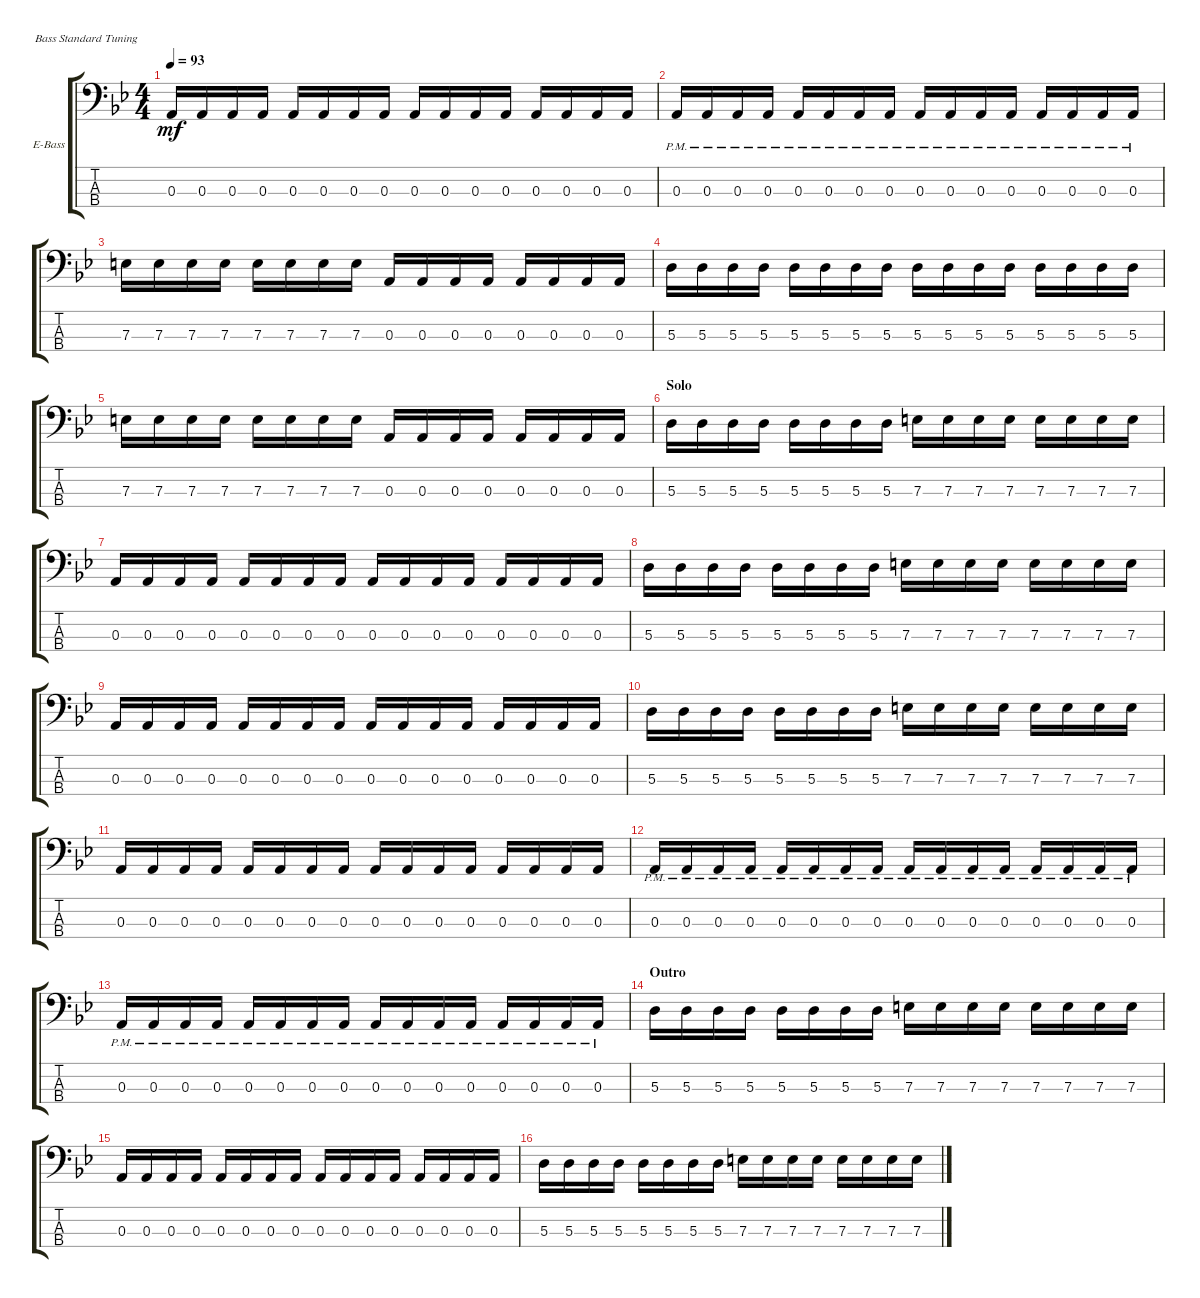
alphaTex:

\defaultSystemsLayout 4
\bracketExtendMode groupsimilarinstruments
\firstSystemTrackNameOrientation horizontal
\otherSystemsTrackNameOrientation horizontal
\track ("Electric Bass" "E-Bass") {instrument electricbassfinger}
\staff {score tabs}
\tuning (G2 D2 A1 E1)
\ts (4 4)
\tempo 93
\clef f4
\ks bb
0.3.16{dy mf} 0.3.16 0.3.16 0.3.16 0.3.16 0.3.16 0.3.16 0.3.16 0.3.16 0.3.16 0.3.16 0.3.16 0.3.16 0.3.16 0.3.16 0.3.16 |
0.3{pm}.16 0.3{pm}.16 0.3{pm}.16 0.3{pm}.16 0.3{pm}.16 0.3{pm}.16 0.3{pm}.16 0.3{pm}.16 0.3{pm}.16 0.3{pm}.16 0.3{pm}.16 0.3{pm}.16 0.3{pm}.16 0.3{pm}.16 0.3{pm}.16 0.3{pm}.16 |
7.3.16 7.3.16 7.3.16 7.3.16 7.3.16 7.3.16 7.3.16 7.3.16 0.3.16 0.3.16 0.3.16 0.3.16 0.3.16 0.3.16 0.3.16 0.3.16 |
5.3.16 5.3.16 5.3.16 5.3.16 5.3.16 5.3.16 5.3.16 5.3.16 5.3.16 5.3.16 5.3.16 5.3.16 5.3.16 5.3.16 5.3.16 5.3.16 |
7.3.16 7.3.16 7.3.16 7.3.16 7.3.16 7.3.16 7.3.16 7.3.16 0.3.16 0.3.16 0.3.16 0.3.16 0.3.16 0.3.16 0.3.16 0.3.16 |
\section ("" "Solo")
5.3.16 5.3.16 5.3.16 5.3.16 5.3.16 5.3.16 5.3.16 5.3.16 7.3.16 7.3.16 7.3.16 7.3.16 7.3.16 7.3.16 7.3.16 7.3.16 |
0.3.16 0.3.16 0.3.16 0.3.16 0.3.16 0.3.16 0.3.16 0.3.16 0.3.16 0.3.16 0.3.16 0.3.16 0.3.16 0.3.16 0.3.16 0.3.16 |
5.3.16 5.3.16 5.3.16 5.3.16 5.3.16 5.3.16 5.3.16 5.3.16 7.3.16 7.3.16 7.3.16 7.3.16 7.3.16 7.3.16 7.3.16 7.3.16 |
0.3.16 0.3.16 0.3.16 0.3.16 0.3.16 0.3.16 0.3.16 0.3.16 0.3.16 0.3.16 0.3.16 0.3.16 0.3.16 0.3.16 0.3.16 0.3.16 |
5.3.16 5.3.16 5.3.16 5.3.16 5.3.16 5.3.16 5.3.16 5.3.16 7.3.16 7.3.16 7.3.16 7.3.16 7.3.16 7.3.16 7.3.16 7.3.16 |
0.3.16 0.3.16 0.3.16 0.3.16 0.3.16 0.3.16 0.3.16 0.3.16 0.3.16 0.3.16 0.3.16 0.3.16 0.3.16 0.3.16 0.3.16 0.3.16 |
0.3{pm}.16 0.3{pm}.16 0.3{pm}.16 0.3{pm}.16 0.3{pm}.16 0.3{pm}.16 0.3{pm}.16 0.3{pm}.16 0.3{pm}.16 0.3{pm}.16 0.3{pm}.16 0.3{pm}.16 0.3{pm}.16 0.3{pm}.16 0.3{pm}.16 0.3{pm}.16 |
0.3{pm}.16 0.3{pm}.16 0.3{pm}.16 0.3{pm}.16 0.3{pm}.16 0.3{pm}.16 0.3{pm}.16 0.3{pm}.16 0.3{pm}.16 0.3{pm}.16 0.3{pm}.16 0.3{pm}.16 0.3{pm}.16 0.3{pm}.16 0.3{pm}.16 0.3{pm}.16 |
\section ("" "Outro")
5.3.16 5.3.16 5.3.16 5.3.16 5.3.16 5.3.16 5.3.16 5.3.16 7.3.16 7.3.16 7.3.16 7.3.16 7.3.16 7.3.16 7.3.16 7.3.16 |
0.3.16 0.3.16 0.3.16 0.3.16 0.3.16 0.3.16 0.3.16 0.3.16 0.3.16 0.3.16 0.3.16 0.3.16 0.3.16 0.3.16 0.3.16 0.3.16 |
5.3.16 5.3.16 5.3.16 5.3.16 5.3.16 5.3.16 5.3.16 5.3.16 7.3.16 7.3.16 7.3.16 7.3.16 7.3.16 7.3.16 7.3.16 7.3.16
